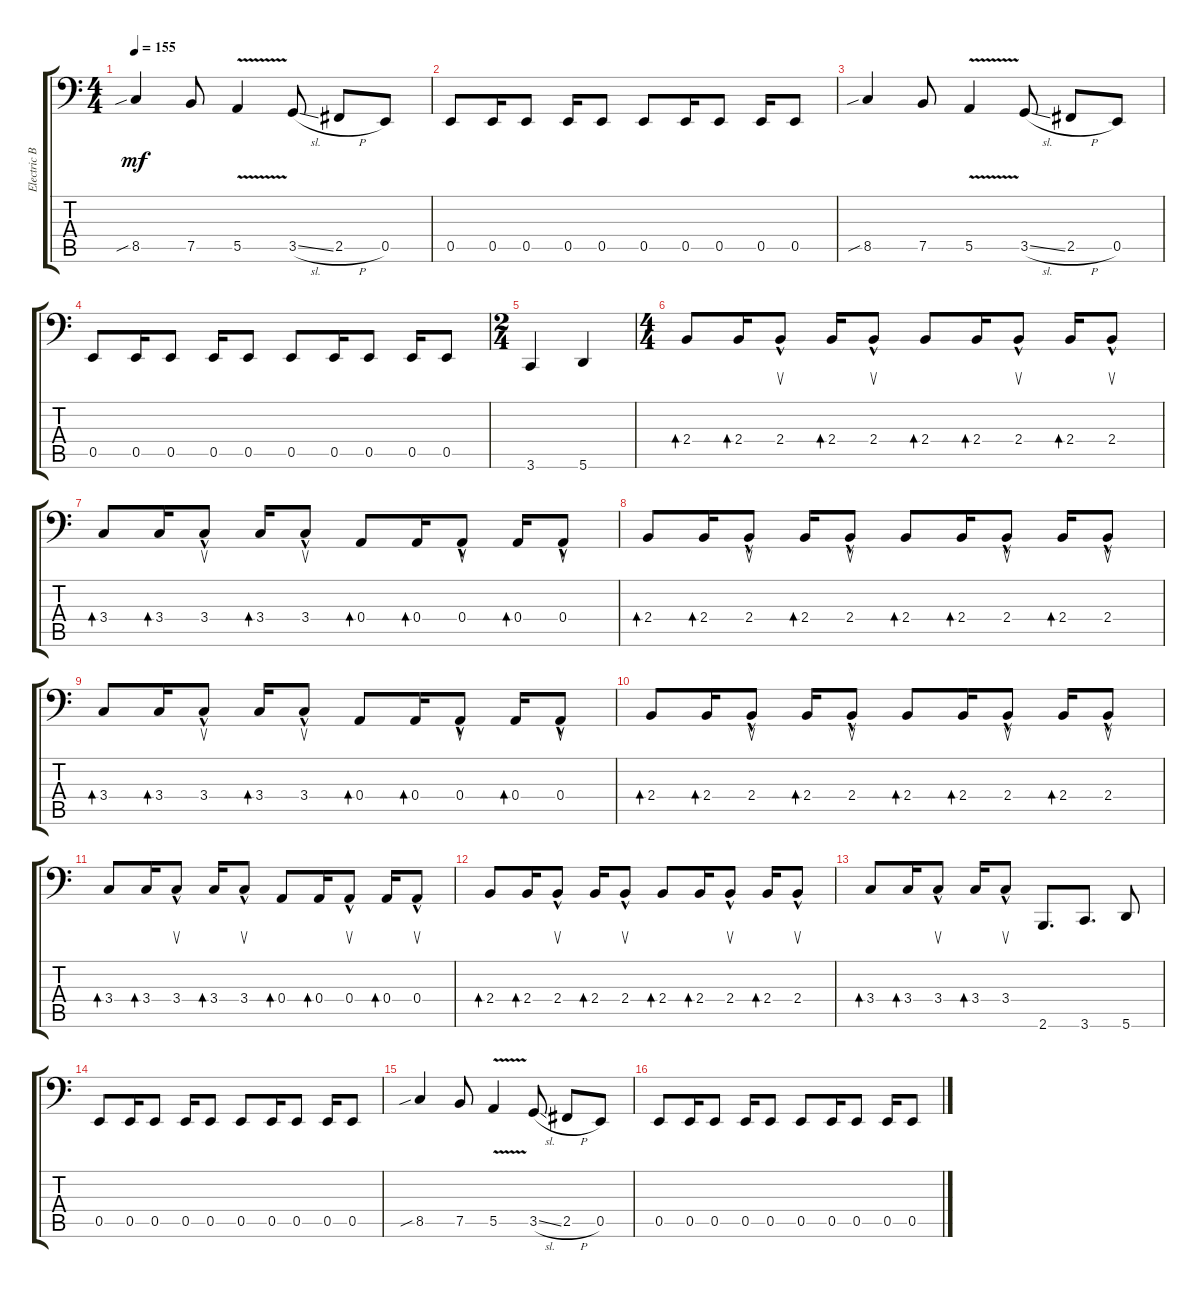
\track ("Electric Bass" "Electric B") {instrument electricbasspick}
\staff {score tabs}
\tuning (C3 G2 D2 A1 E1 A0) {hide}
\ts (4 4)
\tempo 155
\clef f4
\ks c
8.5{sib}.4{dy mf} 7.5.8 5.5{v}.4 3.5{sl}.8 2.5{h}.8 0.5.8 |
0.5.8 0.5.16 0.5.8 0.5.16 0.5.8 0.5.8 0.5.16 0.5.8 0.5.16 0.5.8 |
8.5{sib}.4 7.5.8 5.5{v}.4 3.5{sl}.8 2.5{h}.8 0.5.8 |
0.5.8 0.5.16 0.5.8 0.5.16 0.5.8 0.5.8 0.5.16 0.5.8 0.5.16 0.5.8 |
\ts (2 4)
3.6.4 5.6.4 |
\ts (4 4)
2.4.8{bd 240} 2.4.16{bd 120} 2.4{hac}.8{su} 2.4.16{bd 120} 2.4{hac}.8{su} 2.4.8{bd 240} 2.4.16{bd 120} 2.4{hac}.8{su} 2.4.16{bd 120} 2.4{hac}.8{su} |
3.4.8{bd 240} 3.4.16{bd 120} 3.4{hac}.8{su} 3.4.16{bd 120} 3.4{hac}.8{su} 0.4.8{bd 240} 0.4.16{bd 120} 0.4{hac}.8{su} 0.4.16{bd 120} 0.4{hac}.8{su} |
2.4.8{bd 240} 2.4.16{bd 120} 2.4{hac}.8{su} 2.4.16{bd 120} 2.4{hac}.8{su} 2.4.8{bd 240} 2.4.16{bd 120} 2.4{hac}.8{su} 2.4.16{bd 120} 2.4{hac}.8{su} |
3.4.8{bd 240} 3.4.16{bd 120} 3.4{hac}.8{su} 3.4.16{bd 120} 3.4{hac}.8{su} 0.4.8{bd 240} 0.4.16{bd 120} 0.4{hac}.8{su} 0.4.16{bd 120} 0.4{hac}.8{su} |
2.4.8{bd 240} 2.4.16{bd 120} 2.4{hac}.8{su} 2.4.16{bd 120} 2.4{hac}.8{su} 2.4.8{bd 240} 2.4.16{bd 120} 2.4{hac}.8{su} 2.4.16{bd 120} 2.4{hac}.8{su} |
3.4.8{bd 240} 3.4.16{bd 120} 3.4{hac}.8{su} 3.4.16{bd 120} 3.4{hac}.8{su} 0.4.8{bd 240} 0.4.16{bd 120} 0.4{hac}.8{su} 0.4.16{bd 120} 0.4{hac}.8{su} |
2.4.8{bd 240} 2.4.16{bd 120} 2.4{hac}.8{su} 2.4.16{bd 120} 2.4{hac}.8{su} 2.4.8{bd 240} 2.4.16{bd 120} 2.4{hac}.8{su} 2.4.16{bd 120} 2.4{hac}.8{su} |
3.4.8{bd 240} 3.4.16{bd 120} 3.4{hac}.8{su} 3.4.16{bd 120} 3.4{hac}.8{su} 2.6.8{d} 3.6.8{d} 5.6.8 |
0.5.8 0.5.16 0.5.8 0.5.16 0.5.8 0.5.8 0.5.16 0.5.8 0.5.16 0.5.8 |
8.5{sib}.4 7.5.8 5.5{v}.4 3.5{sl}.8 2.5{h}.8 0.5.8 |
0.5.8 0.5.16 0.5.8 0.5.16 0.5.8 0.5.8 0.5.16 0.5.8 0.5.16 0.5.8
